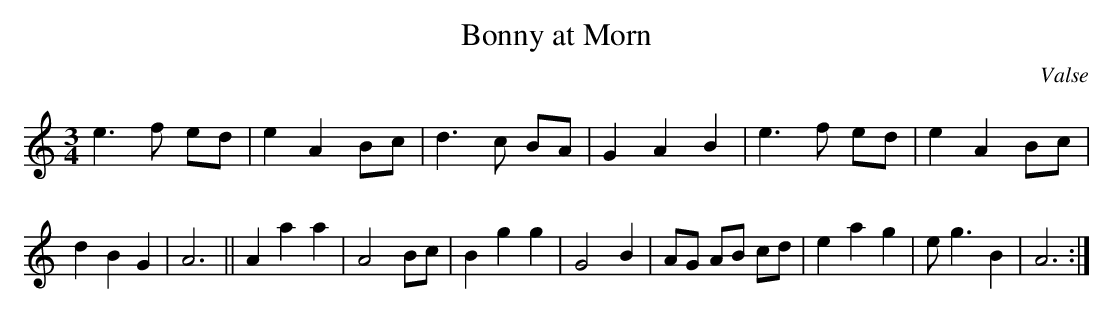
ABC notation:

X:1
T:Bonny at Morn
C:Valse
M:3/4
L:1/8
K:Am
e3 f ed |e2 A2 Bc |d3 c BA |G2 A2 B2 |e3 f ed |e2 A2 Bc |d2 B2 G2 |A6 ||A2 a2 a2 |A4 Bc |B2 g2 g2 |G4 B2 |AG AB cd |e2 a2 g2 |eg3 B2 |A6 :|
